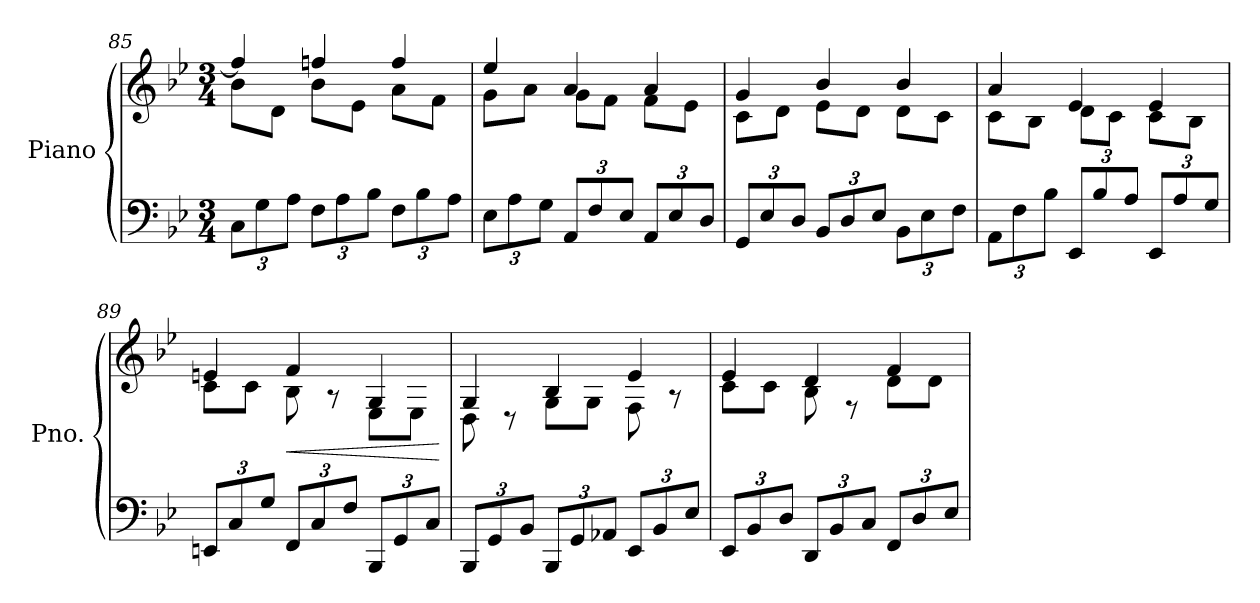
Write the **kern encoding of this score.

**kern	**kern	**dynam
*part1	*part1	*part1
*staff2	*staff1	*staff1/2
*I"Piano	*	*
*I'Pno.	*	*
!!LO:LB:g=z
*clefF4	*clefG2	*
*k[b-e-]	*k[b-e-]	*
*M3/4	*M3/4	*
*Xbrackettup	*	*
=85	=85	=85
*	*^	*
12C\L	4ff#/]	8b-\L	.
12G\	.	.	.
.	.	8d\J	.
12A\J	.	.	.
12F\L	4ffn/	8b-\L	.
12A\	.	.	.
.	.	8e-\J	.
12B-\J	.	.	.
12F\L	4ff/	8a\L	.
12B-\	.	.	.
.	.	8f\J	.
12A\J	.	.	.
=86	=86	=86	=86
12E-\L	4ee-/	8g\L	.
12A\	.	.	.
.	.	8a\J	.
12G\J	.	.	.
12AA/L	4a/	8g\L	.
12F/	.	.	.
.	.	8f\J	.
12E-/J	.	.	.
12AA/L	4a/	8f\L	.
12E-/	.	.	.
.	.	8e-\J	.
12D/J	.	.	.
=87	=87	=87	=87
12GG/L	4g/	8c\L	.
12E-/	.	.	.
.	.	8d\J	.
12D/J	.	.	.
12BB-/L	4b-/	8e-\L	.
12D/	.	.	.
.	.	8d\J	.
12E-/J	.	.	.
12BB-\L	4b-/	8d\L	.
12E-\	.	.	.
.	.	8c\J	.
12F\J	.	.	.
=88	=88	=88	=88
12AA\L	4a/	8c\L	.
12F\	.	.	.
.	.	8B-\J	.
12B-\J	.	.	.
12EE-/L	4e-/	8d\L	.
12B-/	.	.	.
.	.	8c\J	.
12A/J	.	.	.
12EE-/L	4e-/	8c\L	.
12A/	.	.	.
.	.	8B-\J	.
12G/J	.	.	.
!!LO:LB:g=z	!!
=89	=89	=89	=89
12EEn/L	4en/	8c\L	.
12C/	.	.	.
.	.	8c\J	.
12G/J	.	.	.
!	!	!	!LO:HP:b
12FF/L	4f/	8B-\	<
12C/	.	.	.
.	.	8r	.
12F/J	.	.	.
12BBB-/L	4G/	8E-\L	.
12GG/	.	.	.
.	.	8E-\J	.
12C/J	.	.	.
*	*v	*v	*
.	.	[
=90	=90	=90
*	*^	*
12BBB-/L	4G/	8D\	.
12GG/	.	.	.
.	.	8r	.
12BB-/J	.	.	.
12BBB-/L	4B-/	8G\L	.
12GG/	.	.	.
.	.	8G\J	.
12AA-X/J	.	.	.
12EE-/L	4e-/	8F\	.
12BB-/	.	.	.
.	.	8r	.
12E-/J	.	.	.
=91	=91	=91	=91
12EE-/L	4e-/	8c\L	.
12BB-/	.	.	.
.	.	8c\J	.
12D/J	.	.	.
12DD/L	4d/	8B-\	.
12BB-/	.	.	.
.	.	8r	.
12C/J	.	.	.
12FF/L	4f/	8d\L	.
12D/	.	.	.
.	.	8d\J	.
12E-/J	.	.	.
*	*v	*v	*
=	=	=
*-	*-	*-
